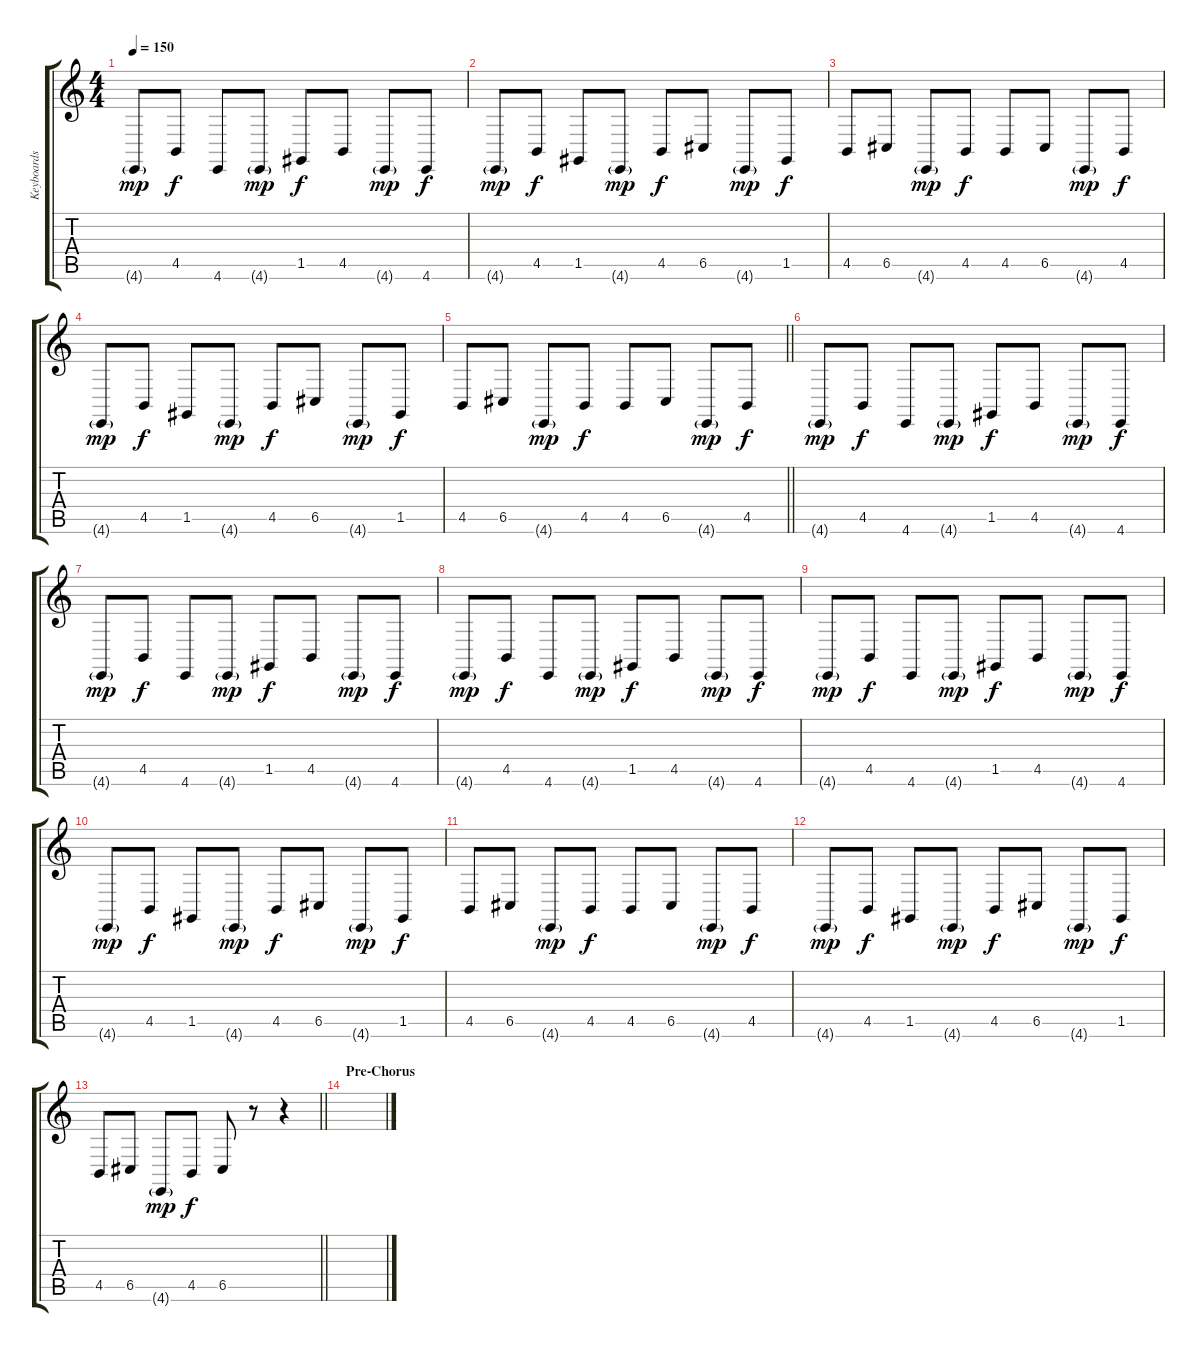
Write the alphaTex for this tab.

\track ("Keyboards II" "Keyboards ") {instrument lead2sawtooth}
\staff {score tabs}
\tuning (D4 A3 F3 C3 G2 C2) {hide}
\ts (4 4)
\tempo 150
\clef g2
\ks c
4.6{g}.8{dy mp} 4.5.8{dy f} 4.6.8 4.6{g}.8{dy mp} 1.5.8{dy f} 4.5.8 4.6{g}.8{dy mp} 4.6.8{dy f} |
4.6{g}.8{dy mp} 4.5.8{dy f} 1.5.8 4.6{g}.8{dy mp} 4.5.8{dy f} 6.5.8 4.6{g}.8{dy mp} 1.5.8{dy f} |
4.5.8 6.5.8 4.6{g}.8{dy mp} 4.5.8{dy f} 4.5.8 6.5.8 4.6{g}.8{dy mp} 4.5.8{dy f} |
4.6{g}.8{dy mp} 4.5.8{dy f} 1.5.8 4.6{g}.8{dy mp} 4.5.8{dy f} 6.5.8 4.6{g}.8{dy mp} 1.5.8{dy f} |
\barLineRight lightlight
4.5.8 6.5.8 4.6{g}.8{dy mp} 4.5.8{dy f} 4.5.8 6.5.8 4.6{g}.8{dy mp} 4.5.8{dy f} |
\section ("" "")
4.6{g}.8{dy mp} 4.5.8{dy f} 4.6.8 4.6{g}.8{dy mp} 1.5.8{dy f} 4.5.8 4.6{g}.8{dy mp} 4.6.8{dy f} |
4.6{g}.8{dy mp} 4.5.8{dy f} 4.6.8 4.6{g}.8{dy mp} 1.5.8{dy f} 4.5.8 4.6{g}.8{dy mp} 4.6.8{dy f} |
4.6{g}.8{dy mp} 4.5.8{dy f} 4.6.8 4.6{g}.8{dy mp} 1.5.8{dy f} 4.5.8 4.6{g}.8{dy mp} 4.6.8{dy f} |
4.6{g}.8{dy mp} 4.5.8{dy f} 4.6.8 4.6{g}.8{dy mp} 1.5.8{dy f} 4.5.8 4.6{g}.8{dy mp} 4.6.8{dy f} |
4.6{g}.8{dy mp} 4.5.8{dy f} 1.5.8 4.6{g}.8{dy mp} 4.5.8{dy f} 6.5.8 4.6{g}.8{dy mp} 1.5.8{dy f} |
4.5.8 6.5.8 4.6{g}.8{dy mp} 4.5.8{dy f} 4.5.8 6.5.8 4.6{g}.8{dy mp} 4.5.8{dy f} |
4.6{g}.8{dy mp} 4.5.8{dy f} 1.5.8 4.6{g}.8{dy mp} 4.5.8{dy f} 6.5.8 4.6{g}.8{dy mp} 1.5.8{dy f} |
\barLineRight lightlight
4.5.8 6.5.8 4.6{g}.8{dy mp} 4.5.8{dy f} 6.5.8 r.8 r.4 |
\section ("" "Pre-Chorus")
